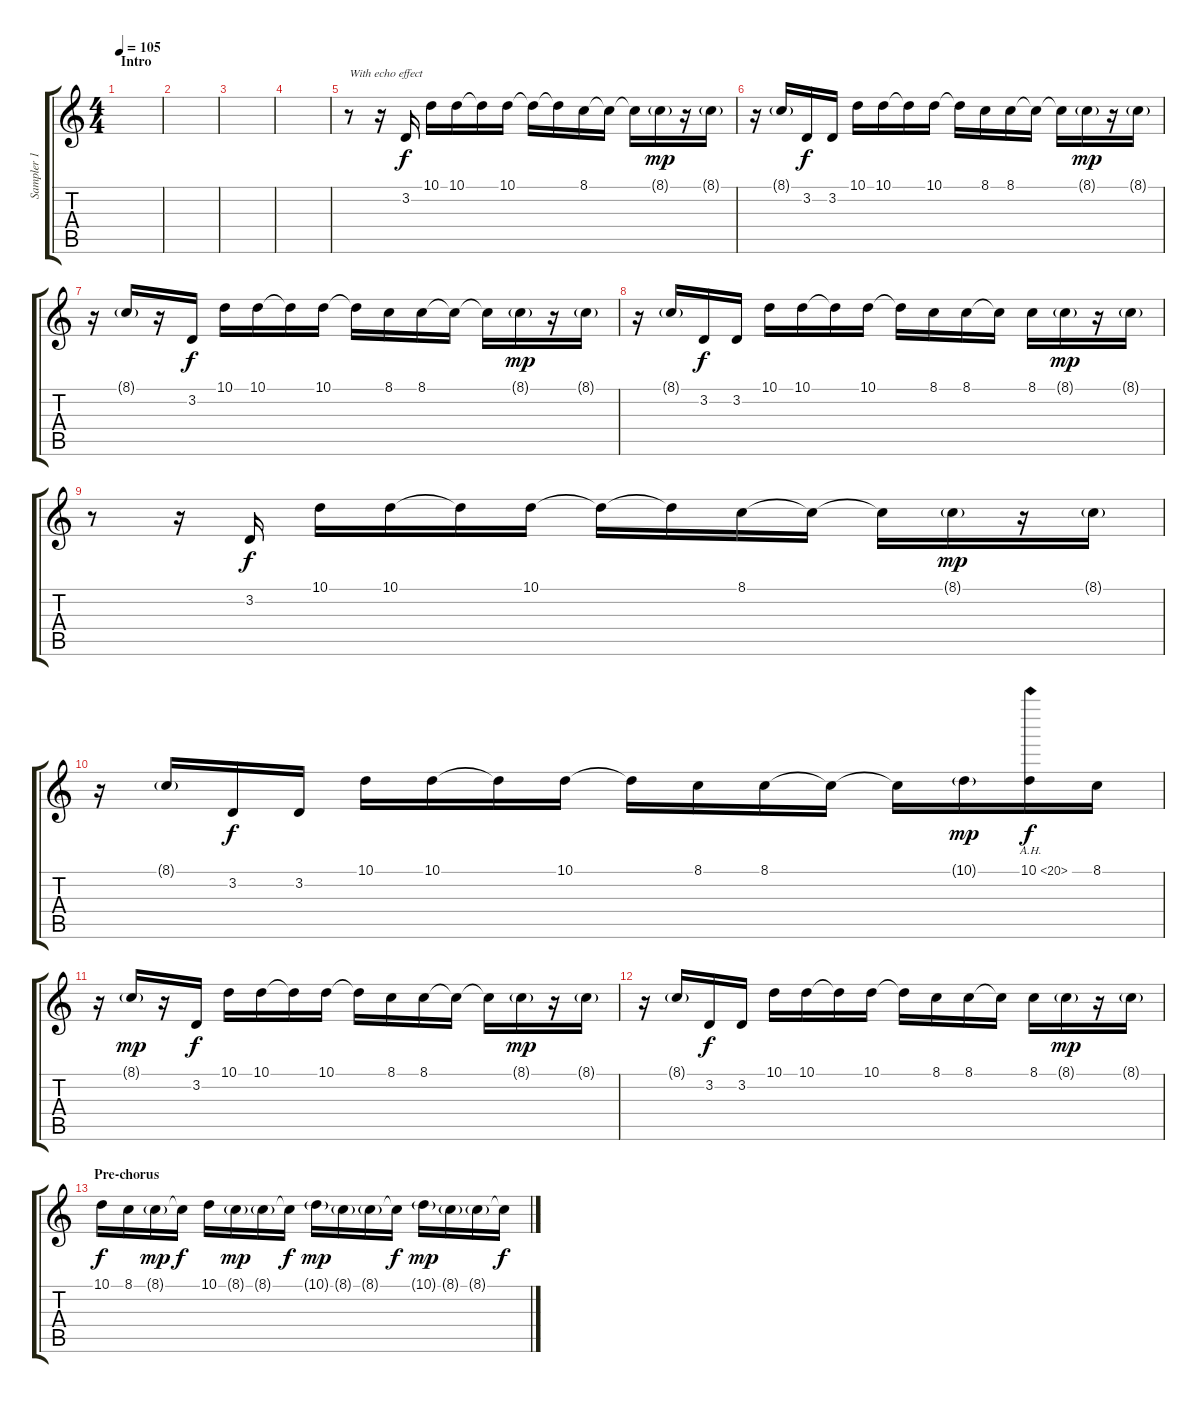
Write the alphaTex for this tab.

\track ("Sampler 1 (Joseph Hahn)" "Sampler 1 ") {instrument fx1rain}
\staff {score tabs}
\tuning (E4 B3 G3 D3 A2 E2) {hide}
\ts (4 4)
\section ("" "Intro")
\tempo 105
\clef g2
\ks c
|
|
|
|
r.8{txt "With echo effect"} r.16 3.2.16 10.1.16 10.1.16 10.1{t}.16 10.1.16 10.1{t}.16 10.1{t}.16 8.1.16 8.1{t}.16 8.1{t}.16 8.1{g}.16{dy mp} r.16 8.1{g}.16 |
r.16 8.1{g}.16 3.2.16{dy f} 3.2.16 10.1.16 10.1.16 10.1{t}.16 10.1.16 10.1{t}.16 8.1.16 8.1.16 8.1{t}.16 8.1{t}.16 8.1{g}.16{dy mp} r.16 8.1{g}.16 |
r.16 8.1{g}.16 r.16 3.2.16{dy f} 10.1.16 10.1.16 10.1{t}.16 10.1.16 10.1{t}.16 8.1.16 8.1.16 8.1{t}.16 8.1{t}.16 8.1{g}.16{dy mp} r.16 8.1{g}.16 |
r.16 8.1{g}.16 3.2.16{dy f} 3.2.16 10.1.16 10.1.16 10.1{t}.16 10.1.16 10.1{t}.16 8.1.16 8.1.16 8.1{t}.16 8.1.16 8.1{g}.16{dy mp} r.16 8.1{g}.16 |
r.8 r.16 3.2.16{dy f} 10.1.16 10.1.16 10.1{t}.16 10.1.16 10.1{t}.16 10.1{t}.16 8.1.16 8.1{t}.16 8.1{t}.16 8.1{g}.16{dy mp} r.16 8.1{g}.16 |
r.16 8.1{g}.16 3.2.16{dy f} 3.2.16 10.1.16 10.1.16 10.1{t}.16 10.1.16 10.1{t}.16 8.1.16 8.1.16 8.1{t}.16 8.1{t}.16 10.1{g}.16{dy mp} 10.1{ah 10}.16{dy f} 8.1.16 |
r.16 8.1{g}.16{dy mp} r.16 3.2.16{dy f} 10.1.16 10.1.16 10.1{t}.16 10.1.16 10.1{t}.16 8.1.16 8.1.16 8.1{t}.16 8.1{t}.16 8.1{g}.16{dy mp} r.16 8.1{g}.16 |
r.16 8.1{g}.16 3.2.16{dy f} 3.2.16 10.1.16 10.1.16 10.1{t}.16 10.1.16 10.1{t}.16 8.1.16 8.1.16 8.1{t}.16 8.1.16 8.1{g}.16{dy mp} r.16 8.1{g}.16 |
\section ("" "Pre-chorus")
10.1.16{dy f} 8.1.16 8.1{g}.16{dy mp} 8.1{t}.16{dy f} 10.1.16 8.1{g}.16{dy mp} 8.1{g}.16 8.1{t}.16{dy f} 10.1{g}.16{dy mp} 8.1{g}.16 8.1{g}.16 8.1{t}.16{dy f} 10.1{g}.16{dy mp} 8.1{g}.16 8.1{g}.16 8.1{t}.16{dy f}
